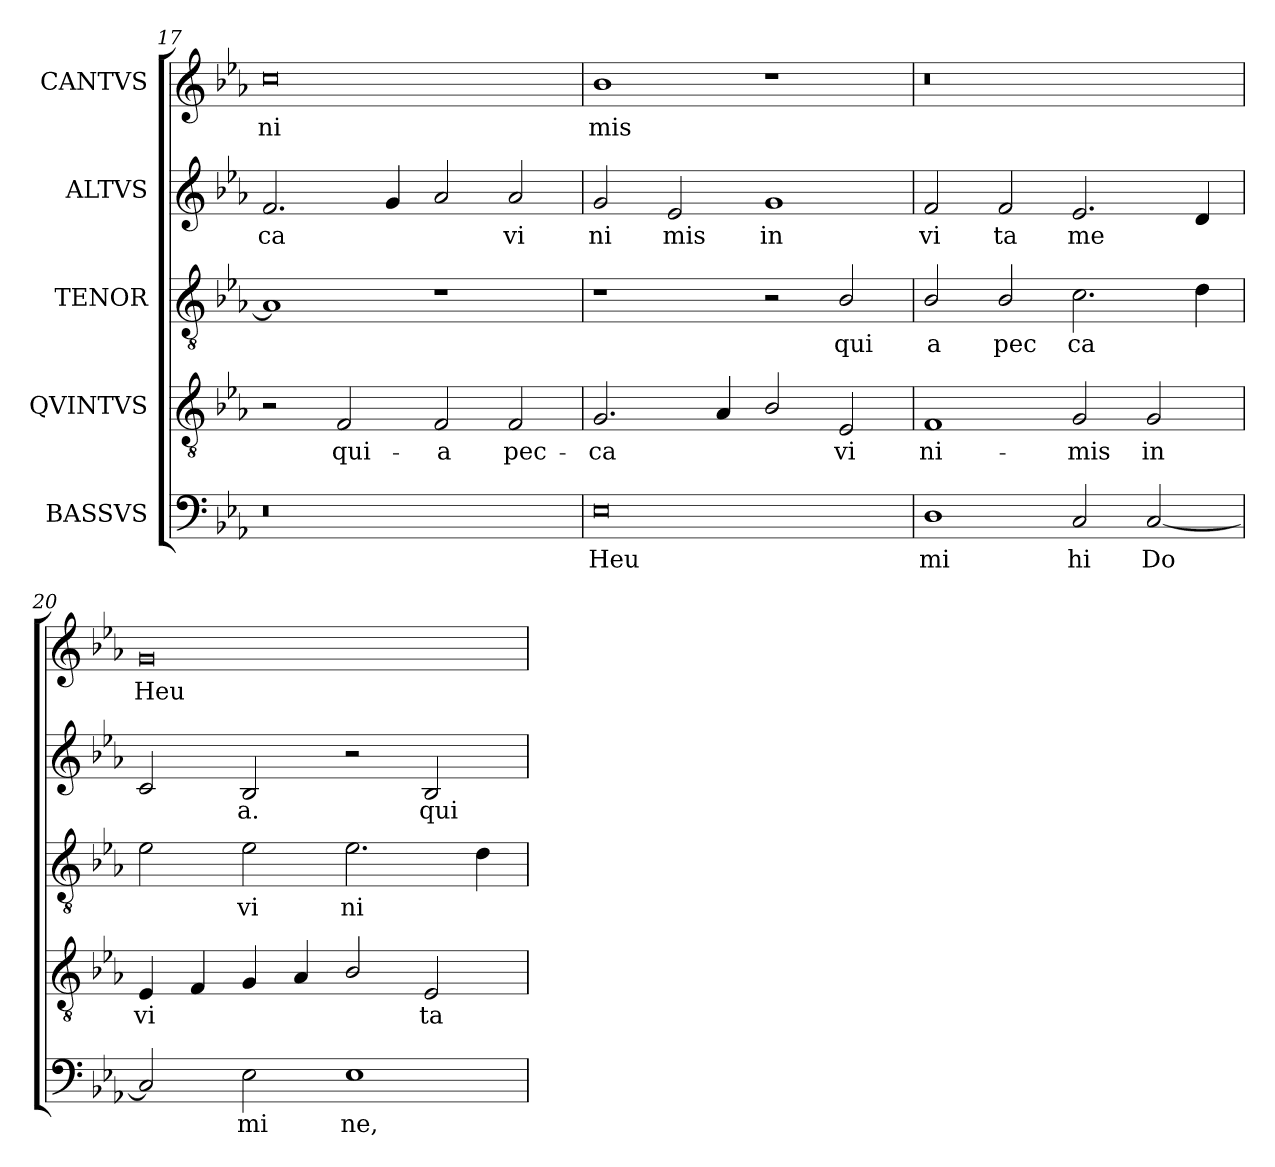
**kern	**text	**kern	**text	**kern	**text	**kern	**text	**kern	**text
*part5	*part5	*part4	*part4	*part3	*part3	*part2	*part2	*part1	*part1
*staff5	*staff5	*staff4	*staff4	*staff3	*staff3	*staff2	*staff2	*staff1	*staff1
*I"BASSVS	*	*I"QVINTVS	*	*I"TENOR	*	*I"ALTVS	*	*I"CANTVS	*
*clefF4	*	*clefGv2	*	*clefGv2	*	*clefG2	*	*clefG2	*
*k[b-e-a-]	*	*k[b-e-a-]	*	*k[b-e-a-]	*	*k[b-e-a-]	*	*k[b-e-a-]	*
*E-:	*	*E-:	*	*E-:	*	*E-:	*	*E-:	*
=17	=17	=17	=17	=17	=17	=17	=17	=17	=17
!	!	!	!	!	!LO:LY:b:cj	!	!LO:LY:b:cj	!	!LO:LY:b:cj
0r	.	2r	.	1A-]	.	2.f/	ca	0cc	ni
!	!	!	!LO:LY:b:cj	!	!	!	!	!	!
.	.	2F/	qui-	.	.	.	.	.	.
!	!	!	!	!	!	!	!LO:LY:b:cj	!	!
.	.	.	.	.	.	4g/	.	.	.
!	!	!	!LO:LY:b:cj	!	!	!	!LO:LY:b:cj	!	!
.	.	2F/	-a	1r	.	2a-/	.	.	.
!	!	!	!LO:LY:b:cj	!	!	!	!LO:LY:b:cj	!	!
.	.	2F/	pec-	.	.	2a-/	vi	.	.
=18	=18	=18	=18	=18	=18	=18	=18	=18	=18
!	!LO:LY:b:cj	!	!LO:LY:b:cj	!	!	!	!LO:LY:b:cj	!	!LO:LY:b:cj
0E-	Heu	2.G/	-ca-	1r	.	2g/	ni	1b-	mis
!	!	!	!	!	!	!	!LO:LY:b:cj	!	!
.	.	.	.	.	.	2e-/	mis	.	.
!	!	!	!LO:LY:b:cj	!	!	!	!	!	!
.	.	4A-/	--	.	.	.	.	.	.
!	!	!	!LO:LY:b:cj	!	!	!	!LO:LY:b:cj	!	!
.	.	2B-/	--	2r	.	1g	in	1r	.
!	!	!	!LO:LY:b:cj	!	!LO:LY:b:cj	!	!	!	!
.	.	2E-/	-vi	2B-/	qui	.	.	.	.
=19	=19	=19	=19	=19	=19	=19	=19	=19	=19
!	!LO:LY:b:cj	!	!LO:LY:b:cj	!	!LO:LY:b:cj	!	!LO:LY:b:cj	!	!
1D	mi	1F	ni-	2B-/	a	2f/	vi	0r	.
!	!	!	!	!	!LO:LY:b:cj	!	!LO:LY:b:cj	!	!
.	.	.	.	2B-/	pec	2f/	ta	.	.
!	!LO:LY:b:cj	!	!LO:LY:b:cj	!	!LO:LY:b:cj	!	!LO:LY:b:cj	!	!
2C/	hi	2G/	-mis	2.c\	ca	2.e-/	me	.	.
!	!LO:LY:b:cj	!	!LO:LY:b:cj	!	!	!	!	!	!
[<2C/	Do	2G/	in	.	.	.	.	.	.
!	!	!	!	!	!LO:LY:b:cj	!	!LO:LY:b:cj	!	!
.	.	.	.	4d\	.	4d/	.	.	.
=20	=20	=20	=20	=20	=20	=20	=20	=20	=20
!	!LO:LY:b:cj	!	!LO:LY:b:cj	!	!LO:LY:b:cj	!	!LO:LY:b:cj	!	!LO:LY:b:cj
2C/]	.	4E-/	vi-	2e-\	.	2c/	.	0g	Heu
!	!	!	!LO:LY:b:cj	!	!	!	!	!	!
.	.	4F/	--	.	.	.	.	.	.
!	!LO:LY:b:cj	!	!LO:LY:b:cj	!	!LO:LY:b:cj	!	!LO:LY:b:cj	!	!
2E-\	mi	4G/	--	2e-\	vi	2B-/	a.	.	.
!	!	!	!LO:LY:b:cj	!	!	!	!	!	!
.	.	4A-/	--	.	.	.	.	.	.
!	!LO:LY:b:cj	!	!LO:LY:b:cj	!	!LO:LY:b:cj	!	!	!	!
1E-	ne,	2B-/	--	2.e-\	ni	2r	.	.	.
!	!	!	!LO:LY:b:cj	!	!	!	!LO:LY:b:cj	!	!
.	.	2E-/	-ta	.	.	2B-/	qui	.	.
!	!	!	!	!	!LO:LY:b:cj	!	!	!	!
.	.	.	.	4d\	.	.	.	.	.
=	=	=	=	=	=	=	=	=	=
*-	*-	*-	*-	*-	*-	*-	*-	*-	*-
